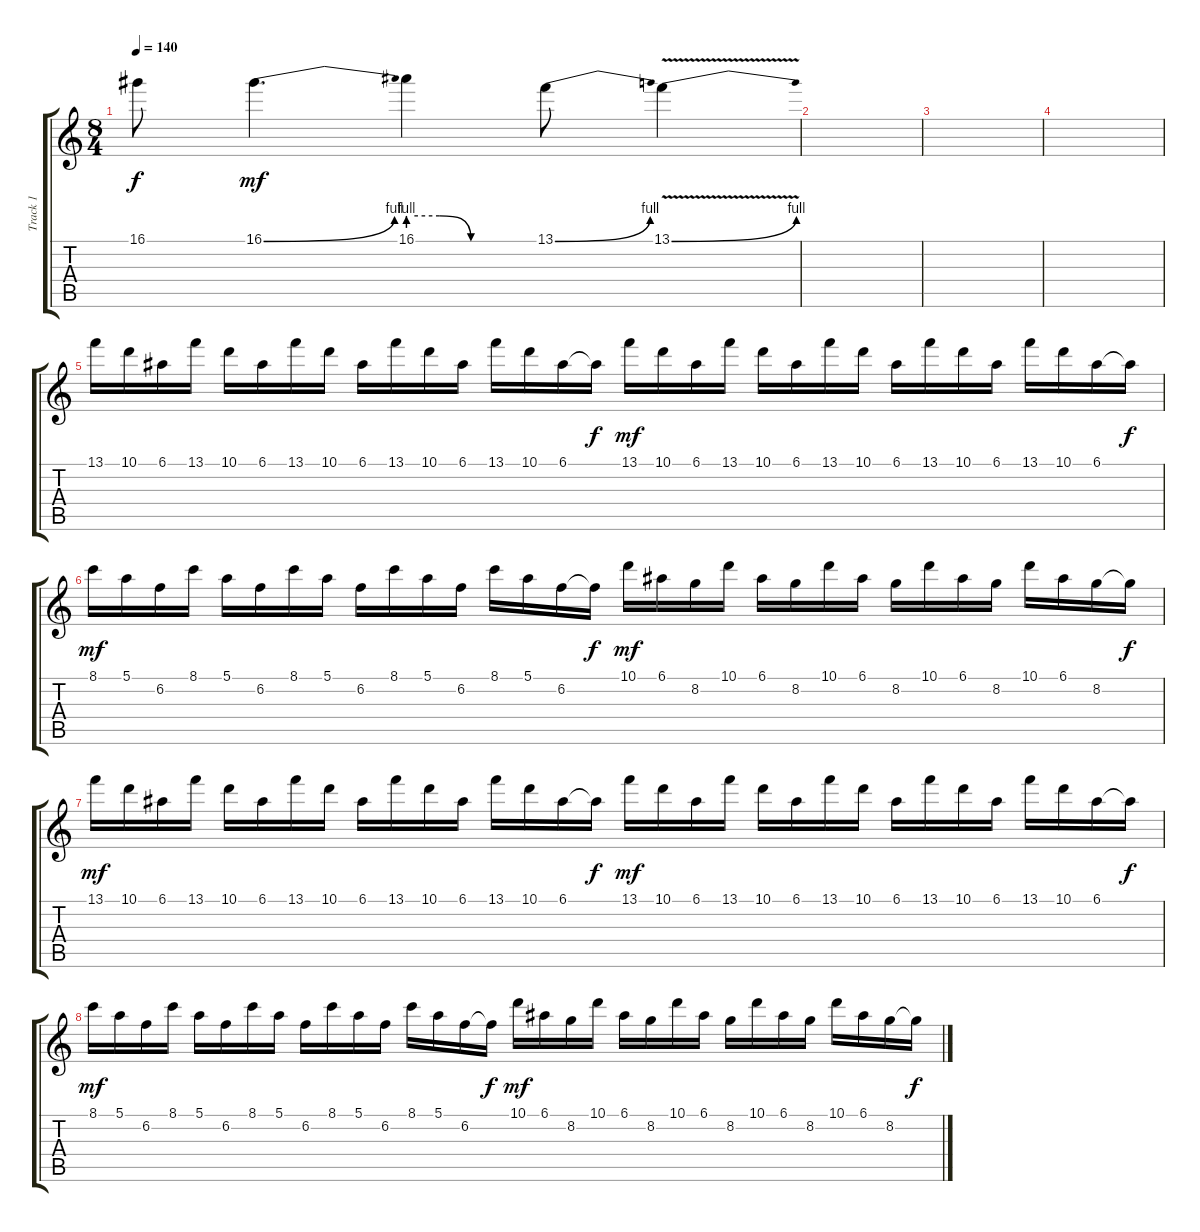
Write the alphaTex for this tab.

\track ("Track 1" "Track 1") {instrument overdrivenguitar}
\staff {score tabs}
\tuning (E4 B3 G3 D3 A2 E2) {hide}
\ts (8 4)
\tempo 140
\clef g2
\ks c
16.1{t}.8{dy f} 16.1{be (bend 0 0 60 4)}.4{d dy mf} 16.1{be (custom 0 4 15 4 30 0 60 0)}.4 13.1{be (bend 0 0 60 4)}.8 13.1{be (bend 0 0 60 4) v}.4 |
|
|
|
13.1.16 10.1.16 6.1.16 13.1.16 10.1.16 6.1.16 13.1.16 10.1.16 6.1.16 13.1.16 10.1.16 6.1.16 13.1.16 10.1.16 6.1.16 6.1{t}.16{dy f} 13.1.16{dy mf} 10.1.16 6.1.16 13.1.16 10.1.16 6.1.16 13.1.16 10.1.16 6.1.16 13.1.16 10.1.16 6.1.16 13.1.16 10.1.16 6.1.16 6.1{t}.16{dy f} |
8.1.16{dy mf} 5.1.16 6.2.16 8.1.16 5.1.16 6.2.16 8.1.16 5.1.16 6.2.16 8.1.16 5.1.16 6.2.16 8.1.16 5.1.16 6.2.16 6.2{t}.16{dy f} 10.1.16{dy mf} 6.1.16 8.2.16 10.1.16 6.1.16 8.2.16 10.1.16 6.1.16 8.2.16 10.1.16 6.1.16 8.2.16 10.1.16 6.1.16 8.2.16 8.2{t}.16{dy f} |
13.1.16{dy mf} 10.1.16 6.1.16 13.1.16 10.1.16 6.1.16 13.1.16 10.1.16 6.1.16 13.1.16 10.1.16 6.1.16 13.1.16 10.1.16 6.1.16 6.1{t}.16{dy f} 13.1.16{dy mf} 10.1.16 6.1.16 13.1.16 10.1.16 6.1.16 13.1.16 10.1.16 6.1.16 13.1.16 10.1.16 6.1.16 13.1.16 10.1.16 6.1.16 6.1{t}.16{dy f} |
8.1.16{dy mf} 5.1.16 6.2.16 8.1.16 5.1.16 6.2.16 8.1.16 5.1.16 6.2.16 8.1.16 5.1.16 6.2.16 8.1.16 5.1.16 6.2.16 6.2{t}.16{dy f} 10.1.16{dy mf} 6.1.16 8.2.16 10.1.16 6.1.16 8.2.16 10.1.16 6.1.16 8.2.16 10.1.16 6.1.16 8.2.16 10.1.16 6.1.16 8.2.16 8.2{t}.16{dy f}
